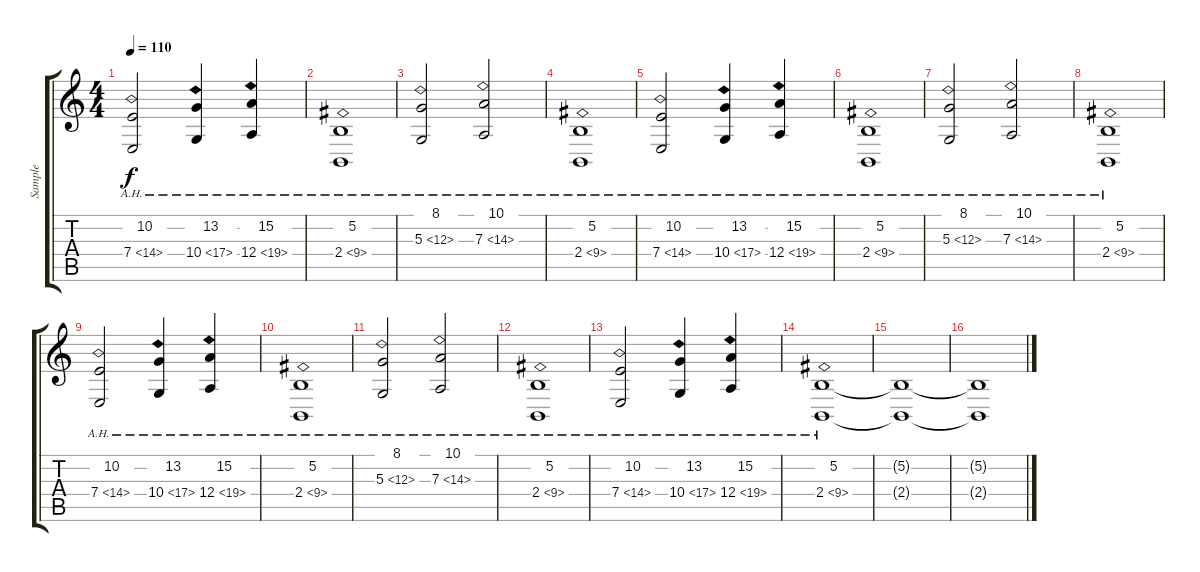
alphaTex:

\track ("Sample" "Sample") {instrument stringensemble1}
\staff {score tabs}
\tuning (B3 Gb3 D3 A2 E2 B1) {hide}
\ts (4 4)
\tempo 110
\clef g2
\ks c
(10.2 7.4{ah 7}).2{dy f} (13.2 10.4{ah 7}).4 (15.2 12.4{ah 7}).4 |
(5.2 2.4{ah 7}).1 |
(8.1 5.3{ah 7}).2 (10.1 7.3{ah 7}).2 |
(5.2 2.4{ah 7}).1 |
(10.2 7.4{ah 7}).2 (13.2 10.4{ah 7}).4 (15.2 12.4{ah 7}).4 |
(5.2 2.4{ah 7}).1 |
(8.1 5.3{ah 7}).2 (10.1 7.3{ah 7}).2 |
(5.2 2.4{ah 7}).1 |
(10.2 7.4{ah 7}).2 (13.2 10.4{ah 7}).4 (15.2 12.4{ah 7}).4 |
(5.2 2.4{ah 7}).1 |
(8.1 5.3{ah 7}).2 (10.1 7.3{ah 7}).2 |
(5.2 2.4{ah 7}).1 |
(10.2 7.4{ah 7}).2 (13.2 10.4{ah 7}).4 (15.2 12.4{ah 7}).4 |
(5.2 2.4{ah 7}).1{volume 0} |
(5.2{t} 2.4{t}).1 |
(5.2{t} 2.4{t}).1
